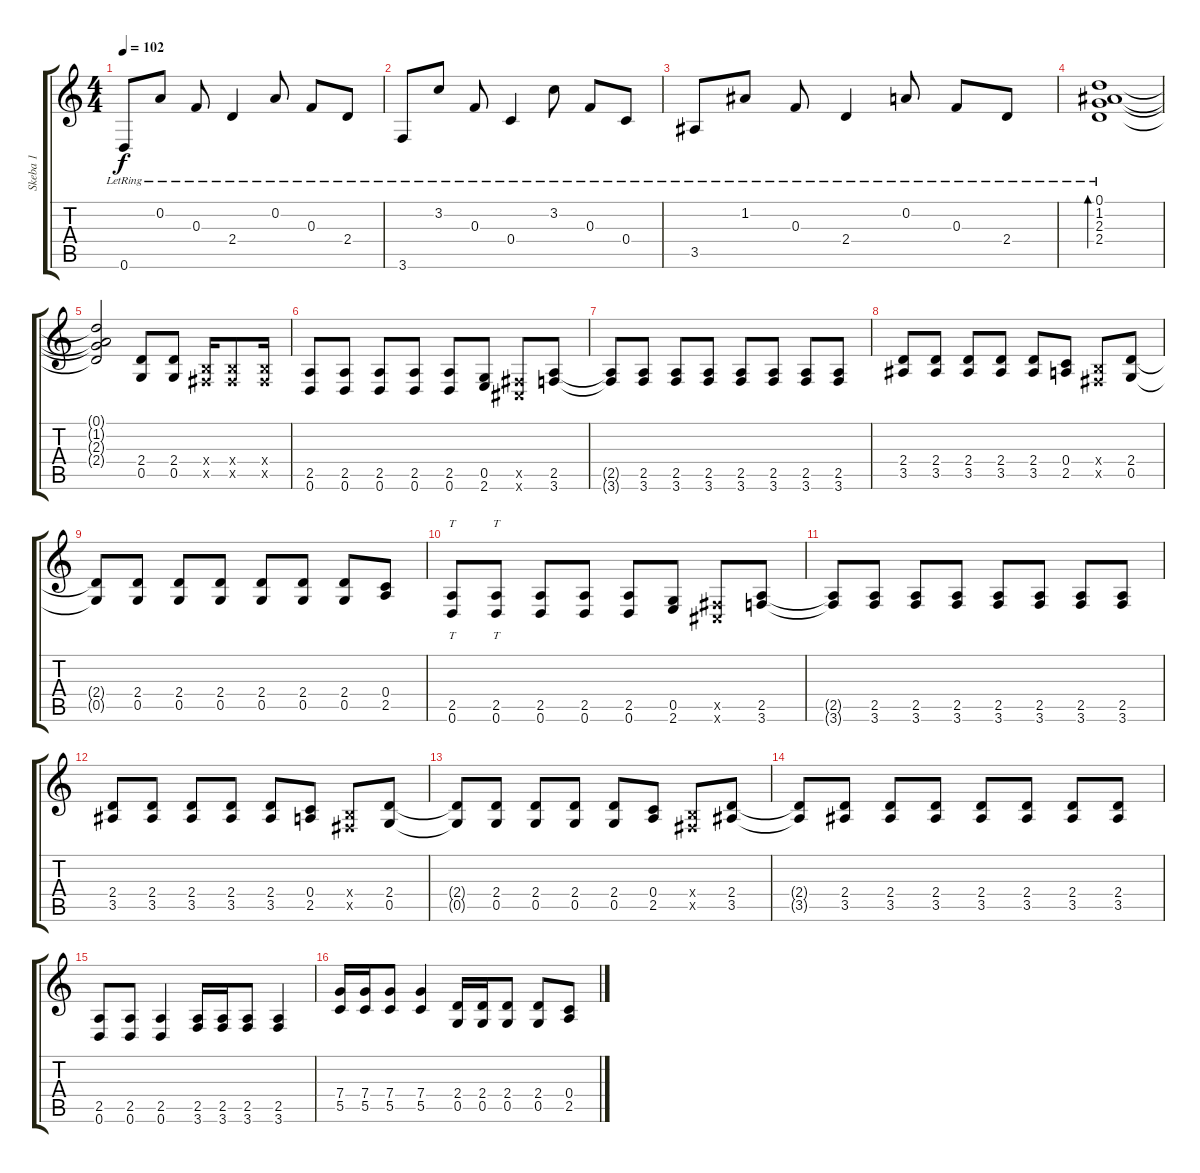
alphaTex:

\track ("Skeba 1" "Skeba 1") {instrument distortionguitar}
\staff {score tabs}
\tuning (D4 A3 F3 C3 G2 D2) {hide}
\ts (4 4)
\tempo 102
\clef g2
\ks c
0.6{lr}.8{dy f} 0.2{lr}.8 0.3{lr}.8 2.4{lr}.4 0.2{lr}.8 0.3{lr}.8 2.4{lr}.8 |
3.6{lr}.8 3.2{lr}.8 0.3{lr}.8 0.4{lr}.4 3.2{lr}.8 0.3{lr}.8 0.4{lr}.8 |
3.5{lr}.8 1.2{lr}.8 0.3{lr}.8 2.4{lr}.4 0.2{lr}.8 0.3{lr}.8 2.4{lr}.8 |
(0.1{lr} 1.2{lr} 2.3{lr} 2.4{lr}).1{bd 120} |
(0.1{t} 1.2{t} 2.3{t} 2.4{t}).2 (2.4 0.5).8{instrument distortionguitar} (2.4 0.5).8 (-1.4{x} -1.5{x}).16 (-1.4{x} -1.5{x}).8 (-1.4{x} -1.5{x}).16 |
(2.5 0.6).8 (2.5 0.6).8 (2.5 0.6).8 (2.5 0.6).8 (2.5 0.6).8 (0.5 2.6).8 (-1.5{x} -1.6{x}).8 (2.5 3.6).8 |
(2.5{t} 3.6{t}).8 (2.5 3.6).8 (2.5 3.6).8 (2.5 3.6).8 (2.5 3.6).8 (2.5 3.6).8 (2.5 3.6).8 (2.5 3.6).8 |
(2.4 3.5).8 (2.4 3.5).8 (2.4 3.5).8 (2.4 3.5).8 (2.4 3.5).8 (0.4 2.5).8 (-1.4{x} -1.5{x}).8 (2.4 0.5).8 |
(2.4{t} 0.5{t}).8 (2.4 0.5).8 (2.4 0.5).8 (2.4 0.5).8 (2.4 0.5).8 (2.4 0.5).8 (2.4 0.5).8 (0.4 2.5).8 |
(2.5 0.6).8{tt} (2.5 0.6).8{tt} (2.5 0.6).8 (2.5 0.6).8 (2.5 0.6).8 (0.5 2.6).8 (-1.5{x} -1.6{x}).8 (2.5 3.6).8 |
(2.5{t} 3.6{t}).8 (2.5 3.6).8 (2.5 3.6).8 (2.5 3.6).8 (2.5 3.6).8 (2.5 3.6).8 (2.5 3.6).8 (2.5 3.6).8 |
(2.4 3.5).8 (2.4 3.5).8 (2.4 3.5).8 (2.4 3.5).8 (2.4 3.5).8 (0.4 2.5).8 (-1.4{x} -1.5{x}).8 (2.4 0.5).8 |
(2.4{t} 0.5{t}).8 (2.4 0.5).8 (2.4 0.5).8 (2.4 0.5).8 (2.4 0.5).8 (0.4 2.5).8 (-1.4{x} -1.5{x}).8 (2.4 3.5).8 |
(2.4{t} 3.5{t}).8 (2.4 3.5).8 (2.4 3.5).8 (2.4 3.5).8 (2.4 3.5).8 (2.4 3.5).8 (2.4 3.5).8 (2.4 3.5).8 |
(2.5 0.6).8 (2.5 0.6).8 (2.5 0.6).4 (2.5 3.6).16 (2.5 3.6).16 (2.5 3.6).8 (2.5 3.6).4 |
(7.4 5.5).16 (7.4 5.5).16 (7.4 5.5).8 (7.4 5.5).4 (2.4 0.5).16 (2.4 0.5).16 (2.4 0.5).8 (2.4 0.5).8 (0.4 2.5).8
